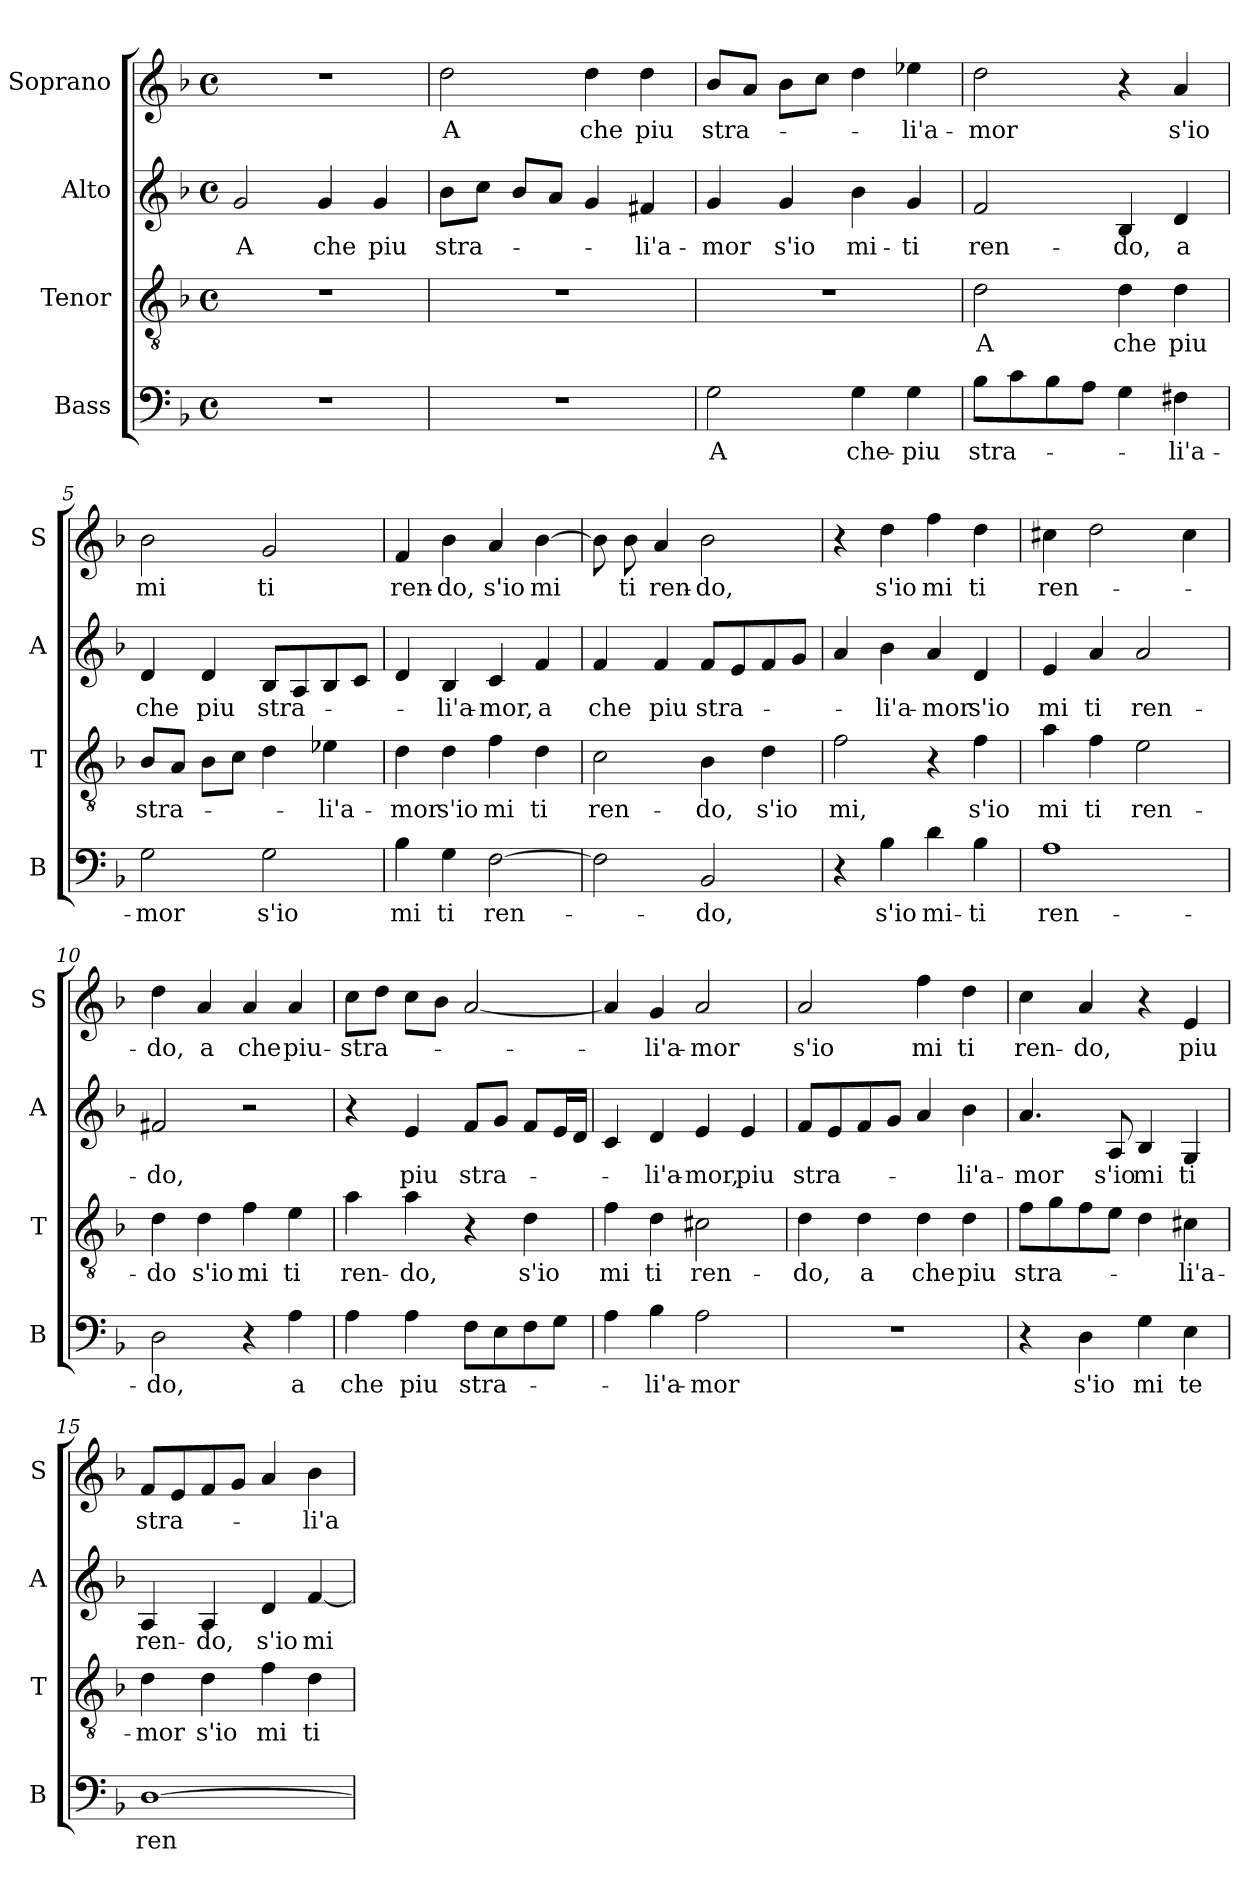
**kern	**text	**kern	**text	**kern	**text	**kern	**text
*part4	*part4	*part3	*part3	*part2	*part2	*part1	*part1
*staff4	*staff4	*staff3	*staff3	*staff2	*staff2	*staff1	*staff1
*I"Bass	*	*I"Tenor	*	*I"Alto	*	*I"Soprano	*
*I'B	*	*I'T	*	*I'A	*	*I'S	*
*clefF4	*	*clefGv2	*	*clefG2	*	*clefG2	*
*k[b-]	*	*k[b-]	*	*k[b-]	*	*k[b-]	*
*M4/4	*	*M4/4	*	*M4/4	*	*M4/4	*
*met(c)	*	*met(c)	*	*met(c)	*	*met(c)	*
=1	=1	=1	=1	=1	=1	=1	=1
!	!	!	!	!	!LO:LY:b	!	!
1r	.	1r	.	2g/	A	1r	.
!	!	!	!	!	!LO:LY:b	!	!
.	.	.	.	4g/	che	.	.
!	!	!	!	!	!LO:LY:b	!	!
.	.	.	.	4g/	piu	.	.
=2	=2	=2	=2	=2	=2	=2	=2
!	!	!	!	!	!LO:LY:b	!	!LO:LY:b
1r	.	1r	.	8b-L	stra-	2dd\	A
.	.	.	.	8ccJ	.	.	.
.	.	.	.	8b-L	.	.	.
.	.	.	.	8aJ	.	.	.
!	!	!	!	!	!	!	!LO:LY:b
.	.	.	.	4g/	.	4dd\	che
!	!	!	!	!	!LO:LY:b	!	!LO:LY:b
.	.	.	.	4f#X/	-li'a-	4dd\	piu
=3	=3	=3	=3	=3	=3	=3	=3
!	!LO:LY:b	!	!	!	!LO:LY:b	!	!LO:LY:b
2G\	A	1r	.	4g/	-mor	8b-L	stra-
.	.	.	.	.	.	8aJ	.
!	!	!	!	!	!LO:LY:b	!	!
.	.	.	.	4g/	s'io	8b-L	.
.	.	.	.	.	.	8ccJ	.
!	!LO:LY:b	!	!	!	!LO:LY:b	!	!
4G\	che-	.	.	4b-\	mi-	4dd\	.
!	!LO:LY:b	!	!	!	!LO:LY:b	!	!LO:LY:b
4G\	-piu	.	.	4g/	-ti	4ee-X\	-li'a-
=4	=4	=4	=4	=4	=4	=4	=4
!	!LO:LY:b	!	!LO:LY:b	!	!LO:LY:b	!	!LO:LY:b
8B-L	stra-	2d\	A	2f/	ren-	2dd\	-mor
8c	.	.	.	.	.	.	.
8B-	.	.	.	.	.	.	.
8AJ	.	.	.	.	.	.	.
!	!	!	!LO:LY:b	!	!LO:LY:b	!	!
4G\	.	4d\	che	4B-/	-do,	4r	.
!	!LO:LY:b	!	!LO:LY:b	!	!LO:LY:b	!	!LO:LY:b
4F#X\	-li'a-	4d\	piu	4d/	a	4a/	s'io
=5	=5	=5	=5	=5	=5	=5	=5
!	!LO:LY:b	!	!LO:LY:b	!	!LO:LY:b	!	!LO:LY:b
2G\	-mor	8B-L	stra-	4d/	che	2b-\	mi
.	.	8AJ	.	.	.	.	.
!	!	!	!	!	!LO:LY:b	!	!
.	.	8B-L	.	4d/	piu	.	.
.	.	8cJ	.	.	.	.	.
!	!LO:LY:b	!	!	!	!LO:LY:b	!	!LO:LY:b
2G\	s'io	4d\	.	8B-L	stra-	2g/	ti
.	.	.	.	8A	.	.	.
!	!	!	!LO:LY:b	!	!	!	!
.	.	4e-X\	-li'a-	8B-	.	.	.
.	.	.	.	8cJ	.	.	.
!!LO:LB:g=z
=6	=6	=6	=6	=6	=6	=6	=6
!	!LO:LY:b	!	!LO:LY:b	!	!	!	!LO:LY:b
4B-\	mi	4d\	-mor	4d/	.	4f/	ren-
!	!LO:LY:b	!	!LO:LY:b	!	!LO:LY:b	!	!LO:LY:b
4G\	ti	4d\	s'io	4B-/	-li'a-	4b-\	-do,
!	!LO:LY:b	!	!LO:LY:b	!	!LO:LY:b	!	!LO:LY:b
[2F\	ren-	4f\	mi	4c/	-mor,	4a/	s'io
!	!	!	!LO:LY:b	!	!LO:LY:b	!	!LO:LY:b
.	.	4d\	ti	4f/	a	[4b-\	mi
=7	=7	=7	=7	=7	=7	=7	=7
!	!	!	!LO:LY:b	!	!LO:LY:b	!	!
2F\]	.	2c\	ren-	4f/	che	8b-\]	.
!	!	!	!	!	!	!	!LO:LY:b
.	.	.	.	.	.	8b-\	ti
!	!	!	!	!	!LO:LY:b	!	!LO:LY:b
.	.	.	.	4f/	piu	4a/	ren-
!	!LO:LY:b	!	!LO:LY:b	!	!LO:LY:b	!	!LO:LY:b
2BB-/	-do,	4B-\	-do,	8fL	stra-	2b-\	-do,
.	.	.	.	8e	.	.	.
!	!	!	!LO:LY:b	!	!	!	!
.	.	4d\	s'io	8f	.	.	.
.	.	.	.	8gJ	.	.	.
=8	=8	=8	=8	=8	=8	=8	=8
!	!	!	!LO:LY:b	!	!	!	!
4r	.	2f\	mi,	4a/	.	4r	.
!	!LO:LY:b	!	!	!	!LO:LY:b	!	!LO:LY:b
4B-\	s'io	.	.	4b-\	-li'a-	4dd\	s'io
!	!LO:LY:b	!	!	!	!LO:LY:b	!	!LO:LY:b
4d\	mi-	4r	.	4a/	-mor	4ff\	mi
!	!LO:LY:b	!	!LO:LY:b	!	!LO:LY:b	!	!LO:LY:b
4B-\	-ti	4f\	s'io	4d/	s'io	4dd\	ti
=9	=9	=9	=9	=9	=9	=9	=9
!	!LO:LY:b	!	!LO:LY:b	!	!LO:LY:b	!	!LO:LY:b
1A	ren-	4a\	mi	4e/	mi	4cc#X\	ren-
!	!	!	!LO:LY:b	!	!LO:LY:b	!	!
.	.	4f\	ti	4a/	ti	2dd\	.
!	!	!	!LO:LY:b	!	!LO:LY:b	!	!
.	.	2e\	ren-	2a/	ren-	.	.
.	.	.	.	.	.	4cc#\	.
=10	=10	=10	=10	=10	=10	=10	=10
!	!LO:LY:b	!	!LO:LY:b	!	!LO:LY:b	!	!LO:LY:b
2D\	-do,	4d\	-do	2f#X/	-do,	4dd\	-do,
!	!	!	!LO:LY:b	!	!	!	!LO:LY:b
.	.	4d\	s'io	.	.	4a/	a
!	!	!	!LO:LY:b	!	!	!	!LO:LY:b
4r	.	4f\	mi	2r	.	4a/	che
!	!LO:LY:b	!	!LO:LY:b	!	!	!	!LO:LY:b
4A\	a	4e\	ti	.	.	4a/	piu-
!!LO:LB:g=z
=11	=11	=11	=11	=11	=11	=11	=11
!	!LO:LY:b	!	!LO:LY:b	!	!	!	!LO:LY:b
4A\	che	4a\	ren-	4r	.	8ccL	-stra-
.	.	.	.	.	.	8ddJ	.
!	!LO:LY:b	!	!LO:LY:b	!	!LO:LY:b	!	!
4A\	piu	4a\	-do,	4e/	piu	8ccL	.
.	.	.	.	.	.	8b-J	.
!	!LO:LY:b	!	!	!	!LO:LY:b	!	!
8FL	stra-	4r	.	8fL	stra-	[2a/	.
8E	.	.	.	8gJ	.	.	.
!	!	!	!LO:LY:b	!	!	!	!
8F	.	4d\	s'io	8fL	.	.	.
8GJ	.	.	.	16eL	.	.	.
.	.	.	.	16dJJ	.	.	.
=12	=12	=12	=12	=12	=12	=12	=12
!	!	!	!LO:LY:b	!	!	!	!
4A\	.	4f\	mi	4c/	.	4a/]	.
!	!LO:LY:b	!	!LO:LY:b	!	!LO:LY:b	!	!LO:LY:b
4B-\	-li'a-	4d\	ti	4d/	-li'a-	4g/	-li'a-
!	!LO:LY:b	!	!LO:LY:b	!	!LO:LY:b	!	!LO:LY:b
2A\	-mor	2c#X\	ren-	4e/	-mor,	2a/	-mor
!	!	!	!	!	!LO:LY:b	!	!
.	.	.	.	4e/	piu	.	.
=13	=13	=13	=13	=13	=13	=13	=13
!	!	!	!LO:LY:b	!	!LO:LY:b	!	!LO:LY:b
1r	.	4d\	-do,	8fL	stra-	2a/	s'io
.	.	.	.	8e	.	.	.
!	!	!	!LO:LY:b	!	!	!	!
.	.	4d\	a	8f	.	.	.
.	.	.	.	8gJ	.	.	.
!	!	!	!LO:LY:b	!	!	!	!LO:LY:b
.	.	4d\	che	4a/	.	4ff\	mi
!	!	!	!LO:LY:b	!	!LO:LY:b	!	!LO:LY:b
.	.	4d\	piu	4b-\	-li'a-	4dd\	ti
=14	=14	=14	=14	=14	=14	=14	=14
!	!	!	!LO:LY:b	!	!LO:LY:b	!	!LO:LY:b
4r	.	8fL	stra-	4.a/	-mor	4cc\	ren-
.	.	8g	.	.	.	.	.
!	!LO:LY:b	!	!	!	!	!	!LO:LY:b
4D\	s'io	8f	.	.	.	4a/	-do,
!	!	!	!	!	!LO:LY:b	!	!
.	.	8eJ	.	8A/	s'io	.	.
!	!LO:LY:b	!	!	!	!LO:LY:b	!	!
4G\	mi	4d\	.	4B-/	mi	4r	.
!	!LO:LY:b	!	!LO:LY:b	!	!LO:LY:b	!	!LO:LY:b
4E\	te	4c#X\	-li'a-	4G/	ti	4e/	piu
=15	=15	=15	=15	=15	=15	=15	=15
!	!LO:LY:b	!	!LO:LY:b	!	!LO:LY:b	!	!LO:LY:b
[1D	ren-	4d\	-mor	4A/	ren-	8fL	stra-
.	.	.	.	.	.	8e	.
!	!	!	!LO:LY:b	!	!LO:LY:b	!	!
.	.	4d\	s'io	4A/	-do,	8f	.
.	.	.	.	.	.	8gJ	.
!	!	!	!LO:LY:b	!	!LO:LY:b	!	!
.	.	4f\	mi	4d/	s'io	4a/	.
!	!	!	!LO:LY:b	!	!LO:LY:b	!	!LO:LY:b
.	.	4d\	ti	[4f/	mi	4b-\	-li'a-
=	=	=	=	=	=	=	=
*-	*-	*-	*-	*-	*-	*-	*-
